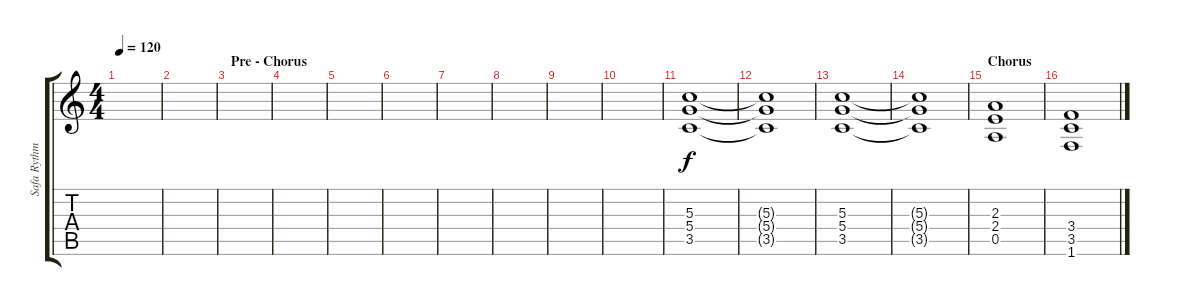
\track ("Safa Rythmn" "Safa Rythm") {instrument distortionguitar}
\staff {score tabs}
\tuning (E4 B3 G3 D3 A2 E2) {hide}
\ts (4 4)
\tempo 120
\clef g2
\ks c
|
|
\section ("" "Pre - Chorus")
|
|
|
|
|
|
|
|
(5.3 5.4 3.5).1 |
(5.3{t} 5.4{t} 3.5{t}).1 |
(5.3 5.4 3.5).1 |
(5.3{t} 5.4{t} 3.5{t}).1 |
\section ("" "Chorus")
(2.3 2.4 0.5).1 |
(3.4 3.5 1.6).1
